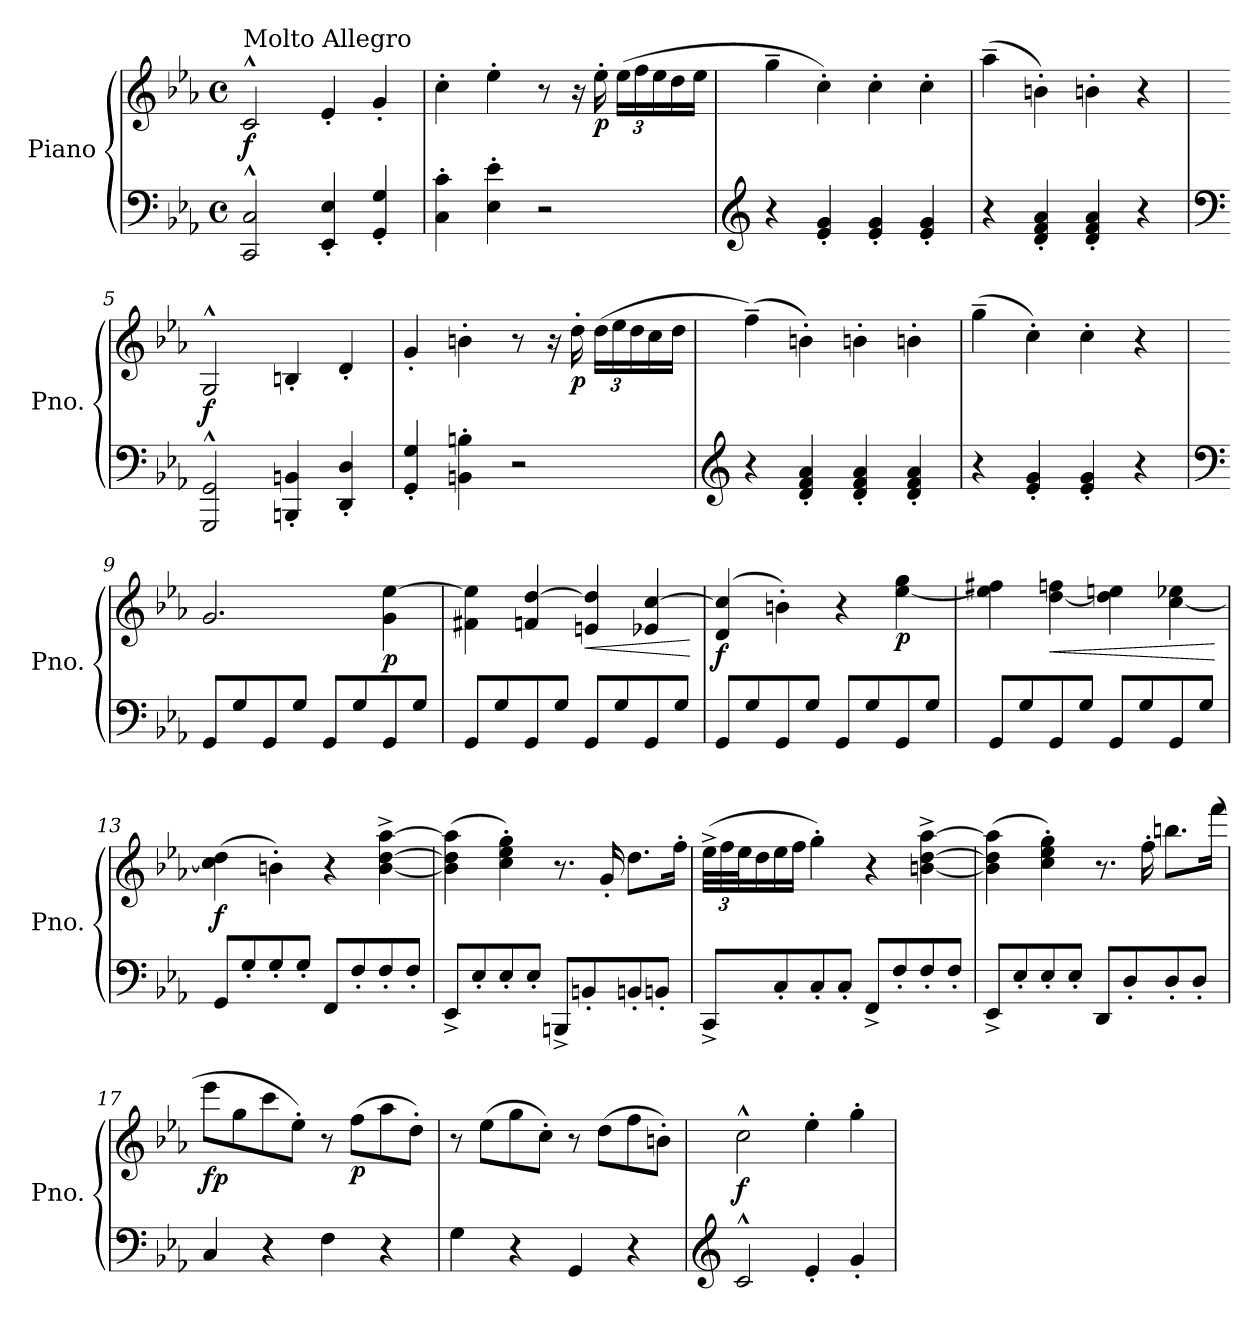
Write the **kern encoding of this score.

**kern	**kern	**dynam
*part1	*part1	*part1
*staff2	*staff1	*staff1/2
*I"Piano	*	*
*I'Pno.	*	*
*clefF4	*clefG2	*
*k[b-e-a-]	*k[b-e-a-]	*
*M4/4	*M4/4	*
*met(c)	*met(c)	*
*MM168	*MM168	*
=1	=1	=1
!	!LO:TX:t=Molto Allegro	!
!	!	!LO:DY:b
2CC/^^ 2C/^^	2c^^/	f
4EE-/' 4E-/'	4e-'/	.
4GG/' 4G/'	4g'/	.
=2	=2	=2
4C\' 4c\'	4cc'\	.
4E-\' 4e-\'	4ee-'\	.
2r	8r	.
.	16r	.
!	!	!LO:DY:b
.	16ee-'\	p
*	*Xbrackettup	*
.	(>24ee-\LL	.
.	24ff\	.
.	24ee-\	.
.	16dd\	.
.	16ee-\JJ	.
=3	=3	=3
*clefG2	*	*
4r	4gg~\	.
4e-/' 4g/'	4cc'\)	.
4e-/' 4g/'	4cc'\	.
4e-/' 4g/'	4cc'\	.
=4	=4	=4
4r	(>4aa-~\	.
4d/' 4f/' 4a-/'	4bn'\)	.
4d/' 4f/' 4a-/'	4bn'\	.
4r	4r	.
=5	=5	=5
*clefF4	*	*
!	!	!LO:DY:b
2GGG/^^ 2GG/^^	2G^^/	f
4BBBn/' 4BBn/'	4Bn'/	.
4DD/' 4D/'	4d'/	.
=6	=6	=6
4GG/' 4G/'	4g'/	.
4BBn\' 4Bn\'	4bn'\	.
2r	8r	.
.	16r	.
!	!	!LO:DY:b
.	16dd'\	p
.	(>24dd\LL	.
.	24ee-\	.
.	24dd\	.
.	16cc\	.
.	16dd\JJ	.
!!LO:LB:g=z
=7	=7	=7
*clefG2	*	*
4r	(>4ff~\)	.
4d/' 4f/' 4a-/'	4bn'\)	.
4d/' 4f/' 4a-/'	4bn'\	.
4d/' 4f/' 4a-/'	4bn'\	.
=8	=8	=8
4r	(>4gg~\	.
4e-/' 4g/'	4cc'\)	.
4e-/' 4g/'	4cc'\	.
4r	4r	.
=9	=9	=9
*clefF4	*	*
!	!	!LO:DY:b=2
!	!	!LO:DY:n=1:b
8GG/L	2.g/	mp f
8G/	.	.
8GG/	.	.
8G/J	.	.
8GG/L	.	.
8G/	.	.
!	!	!LO:DY:n=2:b
8GG/	4g\ [4ee-\	p
8G/J	.	.
=10	=10	=10
8GG/L	4f#X\ 4ee-\]	.
8G/	.	.
8GG/	4fn/ [4dd/	.
8G/J	.	.
!	!	!LO:HP:b
8GG/L	4en/ 4dd/]	<
8G/	.	.
8GG/	4e-X/ [4cc/	.
8G/J	.	.
.	.	[
=11	=11	=11
!	!	!LO:DY:b
8GG/L	(>4d/ 4cc/]	f
8G/	.	.
8GG/	4bn'\)	.
8G/J	.	.
8GG/L	4r	.
8G/	.	.
!	!	!LO:DY:b
8GG/	[4ee-\ 4gg\	p
8G/J	.	.
=12	=12	=12
8GG/L	4ee-\] 4ff#X\	.
8G/	.	.
!	!	!LO:HP:b
8GG/	[4dd\ 4ffn\	<
8G/J	.	.
8GG/L	4dd\] 4een\	.
8G/	.	.
8GG/	[4cc\ 4ee-X\	.
8G/J	.	.
.	.	[
!!LO:LB:g=z
=13	=13	=13
!	!	!LO:DY:b
8GG/L	(>4cc\] 4dd\	f
8G'/	.	.
8G'/	4bn'\)	.
8G'/J	.	.
8FF/L	4r	.
8F'/	.	.
8F'/	[4b\^ [4dd\^ [4aa-\^	.
8F'/J	.	.
=14	=14	=14
8EE-^/L	(>4b\] 4dd\] 4aa-\]	.
8E-'/	.	.
8E-'/	4cc\' 4ee-\' 4gg\')	.
8E-'/J	.	.
8BBBn^/L	8.r	.
8BBn'/	.	.
.	16g'/	.
8BBn'/	8.dd\L	.
8BBn'/J	.	.
.	16ff'\Jk	.
=15	=15	=15
8CC^/L	(>48ee-^\LLL	.
.	48ff\	.
.	48ee-\J	.
.	16dd\	.
8C'/	16ee-\	.
.	16ff\JJ	.
8C'/	4gg'\)	.
8C'/J	.	.
8FF^/L	4r	.
8F'/	.	.
8F'/	[4bn\^ [4dd\^ [4aa-\^	.
8F'/J	.	.
=16	=16	=16
8EE-^/L	(>4b\] 4dd\] 4aa-\]	.
8E-'/	.	.
8E-'/	4cc\' 4ee-\' 4gg\')	.
8E-'/J	.	.
8DD/L	8.r	.
8D'/	.	.
.	16ff'\	.
8D'/	8.bbn\L	.
8D'/J	.	.
.	(>16fff\Jk	.
!!LO:LB:g=z
=17	=17	=17
!	!	!LO:DY:b
4C/	8eee-\L	fp
.	8gg\	.
4r	8ccc\	.
.	8ee-'\J)	.
4F\	8r	.
!	!	!LO:DY:b
.	(>8ff\L	p
4r	8aa-\	.
.	8dd'\J)	.
=18	=18	=18
4G\	8r	.
.	(>8ee-\L	.
4r	8gg\	.
.	8cc'\J)	.
4GG/	8r	.
.	(>8dd\L	.
4r	8ff\	.
.	8bn'\J)	.
=19	=19	=19
*clefG2	*	*
!	!	!LO:DY:b
2c^^/	2cc^^\	f
4e-'/	4ee-'\	.
4g'/	4gg'\	.
=	=	=
*-	*-	*-
